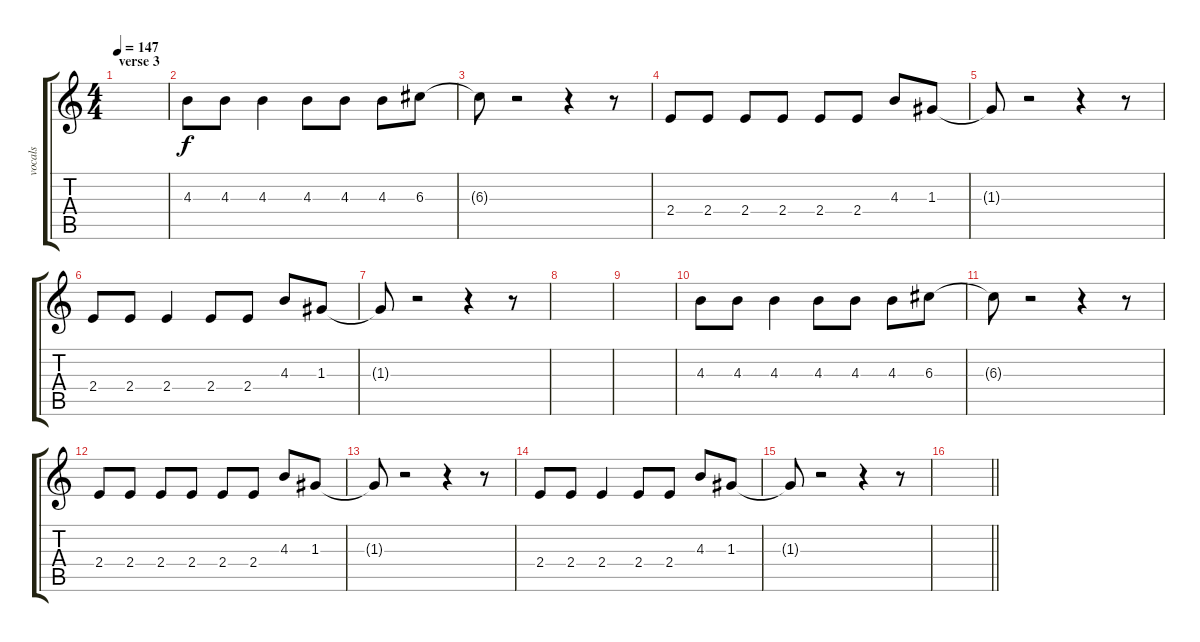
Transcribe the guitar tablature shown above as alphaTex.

\track ("vocals" "vocals") {instrument overdrivenguitar}
\staff {score tabs}
\tuning (E4 B3 G3 D3 A2 E2) {hide}
\ts (4 4)
\section ("" "verse 3")
\tempo 147
\clef g2
\ks c
|
4.3.8 4.3.8 4.3.4 4.3.8 4.3.8 4.3.8 6.3.8 |
6.3{t}.8 r.2 r.4 r.8 |
2.4.8 2.4.8 2.4.8 2.4.8 2.4.8 2.4.8 4.3.8 1.3.8 |
1.3{t}.8 r.2 r.4 r.8 |
2.4.8 2.4.8 2.4.4 2.4.8 2.4.8 4.3.8 1.3.8 |
1.3{t}.8 r.2 r.4 r.8 |
|
|
4.3.8 4.3.8 4.3.4 4.3.8 4.3.8 4.3.8 6.3.8 |
6.3{t}.8 r.2 r.4 r.8 |
2.4.8 2.4.8 2.4.8 2.4.8 2.4.8 2.4.8 4.3.8 1.3.8 |
1.3{t}.8 r.2 r.4 r.8 |
2.4.8 2.4.8 2.4.4 2.4.8 2.4.8 4.3.8 1.3.8 |
1.3{t}.8 r.2 r.4 r.8 |
\barLineRight lightlight
